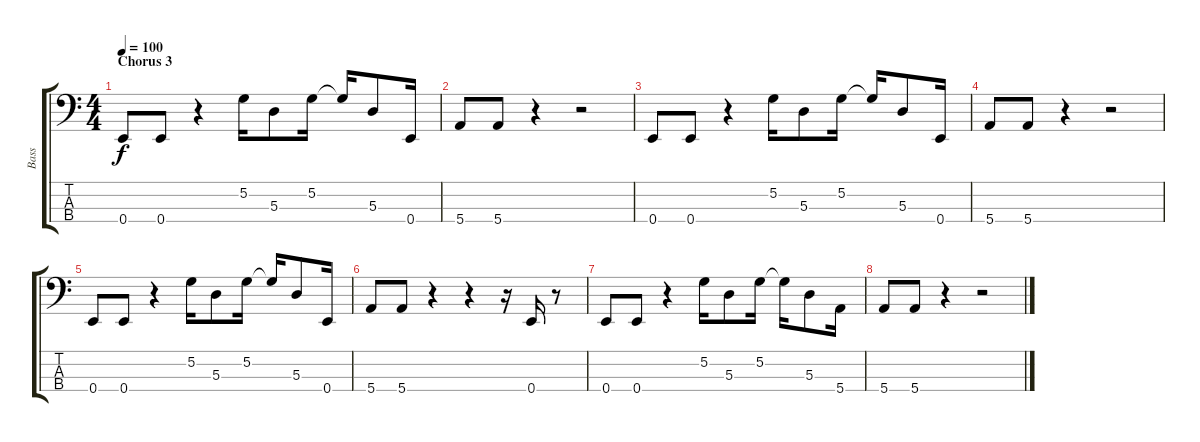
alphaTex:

\track ("Bass" "Bass") {instrument electricbassfinger}
\staff {score tabs}
\tuning (G2 D2 A1 E1) {hide}
\ts (4 4)
\section ("" "Chorus 3")
\tempo 100
\clef f4
\ks c
0.4.8{dy f} 0.4.8 r.4 5.2.16 5.3.8 5.2.16 5.2{t}.16 5.3.8 0.4.16 |
5.4.8 5.4.8 r.4 r.2 |
0.4.8 0.4.8 r.4 5.2.16 5.3.8 5.2.16 5.2{t}.16 5.3.8 0.4.16 |
5.4.8 5.4.8 r.4 r.2 |
0.4.8 0.4.8 r.4 5.2.16 5.3.8 5.2.16 5.2{t}.16 5.3.8 0.4.16 |
5.4.8 5.4.8 r.4 r.4 r.16 0.4.16 r.8 |
0.4.8 0.4.8 r.4 5.2.16 5.3.8 5.2.16 5.2{t}.16 5.3.8 5.4.16 |
5.4.8 5.4.8 r.4 r.2
